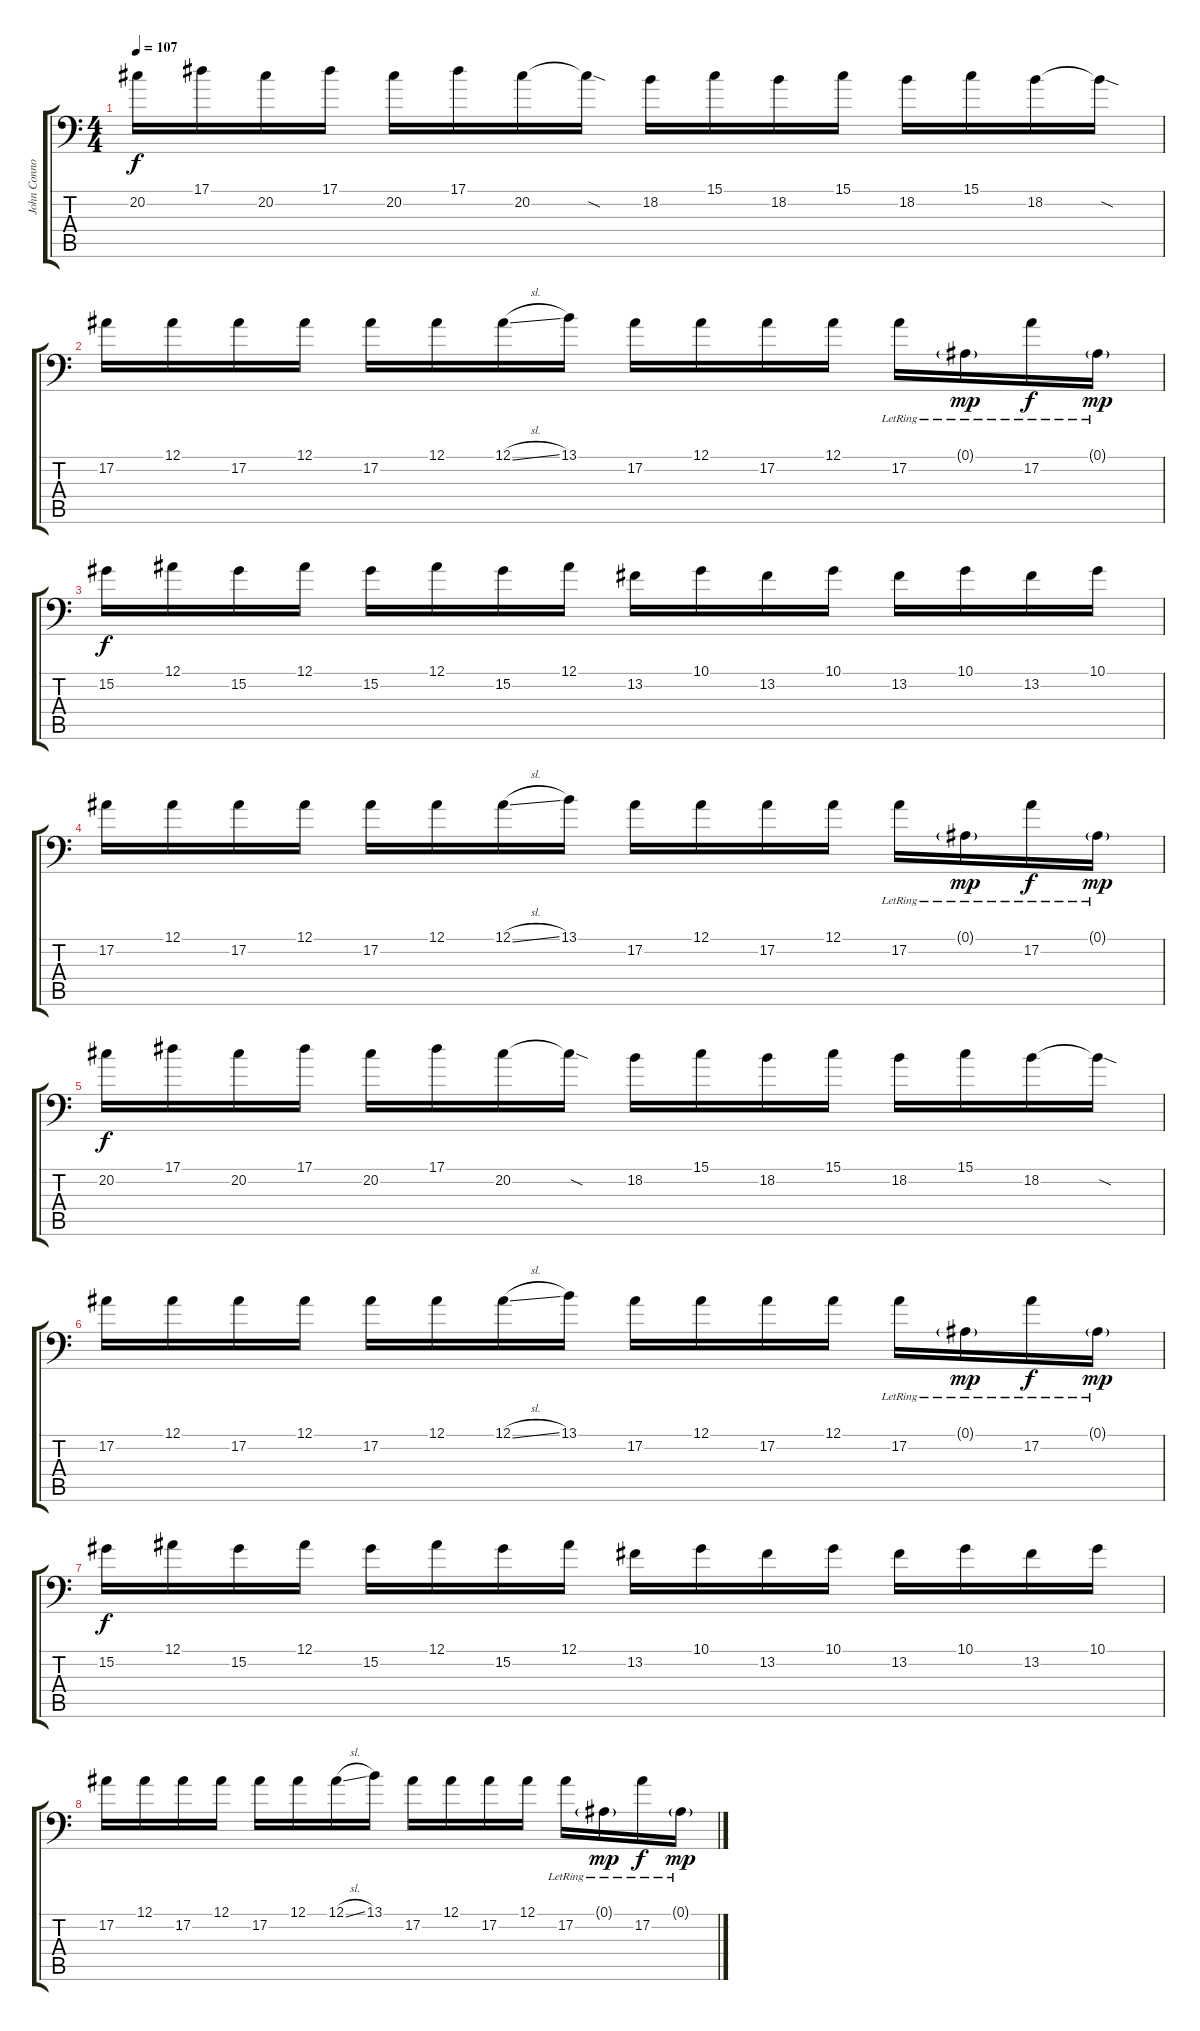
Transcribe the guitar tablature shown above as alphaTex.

\track ("John Connolly wah, fills" "John Conno") {instrument fx6goblins}
\staff {score tabs}
\tuning (Bb3 F3 Eb3 Bb2 F2 Bb1) {hide}
\ts (4 4)
\tempo 107
\clef f4
\ks c
20.2.16{dy f} 17.1.16 20.2.16 17.1.16 20.2.16 17.1.16 20.2.16 20.2{sod t}.16 18.2.16 15.1.16 18.2.16 15.1.16 18.2.16 15.1.16 18.2.16 18.2{sod t}.16 |
17.2.16 12.1.16 17.2.16 12.1.16 17.2.16 12.1.16 12.1{sl}.16 13.1.16 17.2.16 12.1.16 17.2.16 12.1.16 17.2{lr}.16 0.1{g lr}.16{dy mp} 17.2{lr}.16{dy f} 0.1{g lr}.16{dy mp} |
15.2.16{dy f} 12.1.16 15.2.16 12.1.16 15.2.16 12.1.16 15.2.16 12.1.16 13.2.16 10.1.16 13.2.16 10.1.16 13.2.16 10.1.16 13.2.16 10.1.16 |
17.2.16 12.1.16 17.2.16 12.1.16 17.2.16 12.1.16 12.1{sl}.16 13.1.16 17.2.16 12.1.16 17.2.16 12.1.16 17.2{lr}.16 0.1{g lr}.16{dy mp} 17.2{lr}.16{dy f} 0.1{g lr}.16{dy mp} |
20.2.16{dy f} 17.1.16 20.2.16 17.1.16 20.2.16 17.1.16 20.2.16 20.2{sod t}.16 18.2.16 15.1.16 18.2.16 15.1.16 18.2.16 15.1.16 18.2.16 18.2{sod t}.16 |
17.2.16 12.1.16 17.2.16 12.1.16 17.2.16 12.1.16 12.1{sl}.16 13.1.16 17.2.16 12.1.16 17.2.16 12.1.16 17.2{lr}.16 0.1{g lr}.16{dy mp} 17.2{lr}.16{dy f} 0.1{g lr}.16{dy mp} |
15.2.16{dy f} 12.1.16 15.2.16 12.1.16 15.2.16 12.1.16 15.2.16 12.1.16 13.2.16 10.1.16 13.2.16 10.1.16 13.2.16 10.1.16 13.2.16 10.1.16 |
17.2.16 12.1.16 17.2.16 12.1.16 17.2.16 12.1.16 12.1{sl}.16 13.1.16 17.2.16 12.1.16 17.2.16 12.1.16 17.2{lr}.16 0.1{g lr}.16{dy mp} 17.2{lr}.16{dy f} 0.1{g lr}.16{dy mp}
